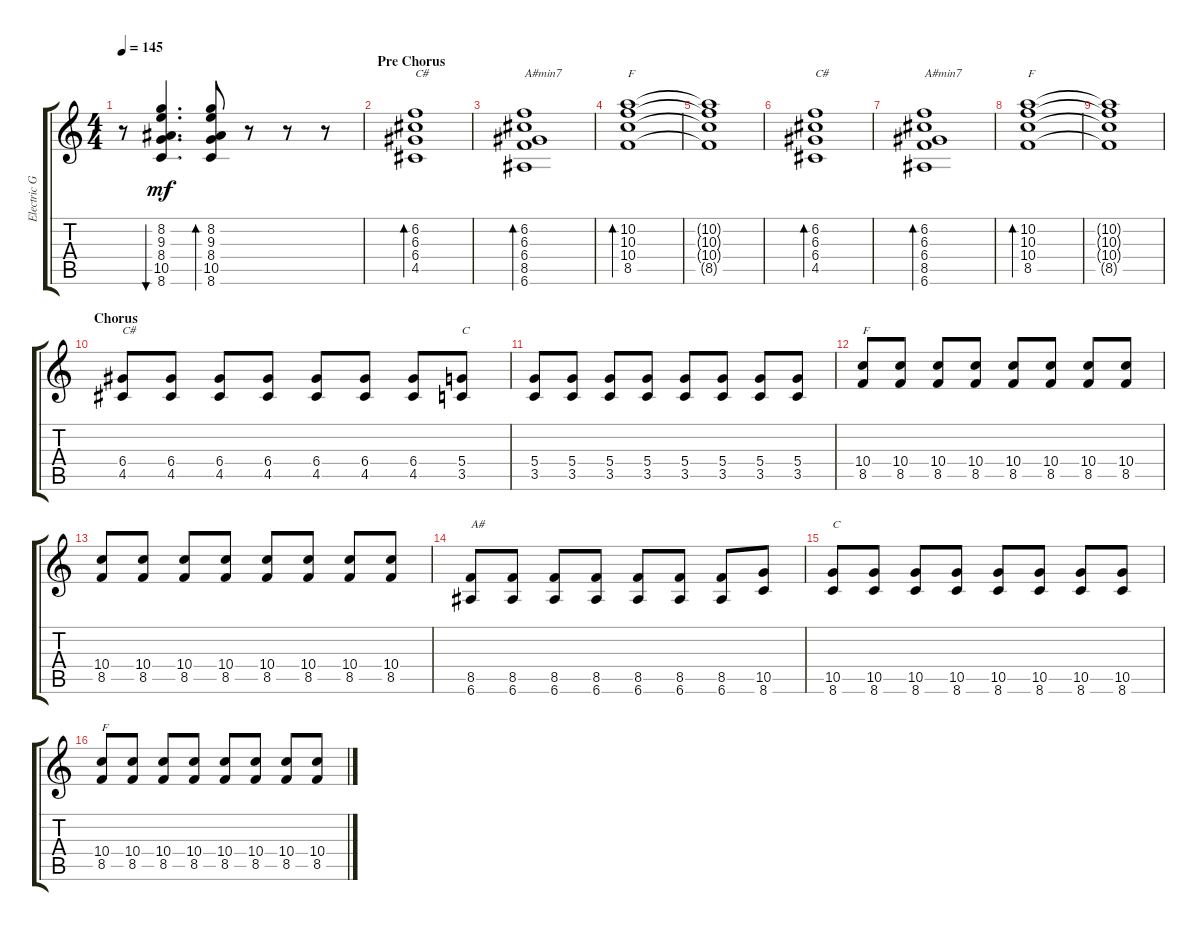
\track ("Electric Guitar" "Electric G") {instrument electricguitarclean}
\staff {score tabs}
\tuning (E4 B3 G3 D3 A2 E2) {hide}
\ts (4 4)
\tempo 145
\clef g2
\ks c
r.8{dy mf} (8.2 9.3 8.4 10.5 8.6).4{d bu 30} (8.2 9.3 8.4 10.5 8.6).8{bd 30} r.8 r.8 r.8 |
\section ("" "Pre Chorus")
(6.2 6.3 6.4 4.5).1{bd 30 txt "C#"} |
(6.2 6.3 6.4 8.5 6.6).1{bd 30 txt "A#min7"} |
(10.2 10.3 10.4 8.5).1{bd 30 txt "F"} |
(10.2{t} 10.3{t} 10.4{t} 8.5{t}).1 |
(6.2 6.3 6.4 4.5).1{bd 30 txt "C#"} |
(6.2 6.3 6.4 8.5 6.6).1{bd 30 txt "A#min7"} |
(10.2 10.3 10.4 8.5).1{bd 30 txt "F"} |
(10.2{t} 10.3{t} 10.4{t} 8.5{t}).1 |
\section ("" "Chorus")
(6.4 4.5).8{txt "C#"} (6.4 4.5).8 (6.4 4.5).8 (6.4 4.5).8 (6.4 4.5).8 (6.4 4.5).8 (6.4 4.5).8 (5.4 3.5).8{txt "C"} |
(5.4 3.5).8 (5.4 3.5).8 (5.4 3.5).8 (5.4 3.5).8 (5.4 3.5).8 (5.4 3.5).8 (5.4 3.5).8 (5.4 3.5).8 |
(10.4 8.5).8{txt "F"} (10.4 8.5).8 (10.4 8.5).8 (10.4 8.5).8 (10.4 8.5).8 (10.4 8.5).8 (10.4 8.5).8 (10.4 8.5).8 |
(10.4 8.5).8 (10.4 8.5).8 (10.4 8.5).8 (10.4 8.5).8 (10.4 8.5).8 (10.4 8.5).8 (10.4 8.5).8 (10.4 8.5).8 |
(8.5 6.6).8{txt "A#"} (8.5 6.6).8 (8.5 6.6).8 (8.5 6.6).8 (8.5 6.6).8 (8.5 6.6).8 (8.5 6.6).8 (10.5 8.6).8 |
(10.5 8.6).8{txt "C"} (10.5 8.6).8 (10.5 8.6).8 (10.5 8.6).8 (10.5 8.6).8 (10.5 8.6).8 (10.5 8.6).8 (10.5 8.6).8 |
(10.4 8.5).8{txt "F"} (10.4 8.5).8 (10.4 8.5).8 (10.4 8.5).8 (10.4 8.5).8 (10.4 8.5).8 (10.4 8.5).8 (10.4 8.5).8
